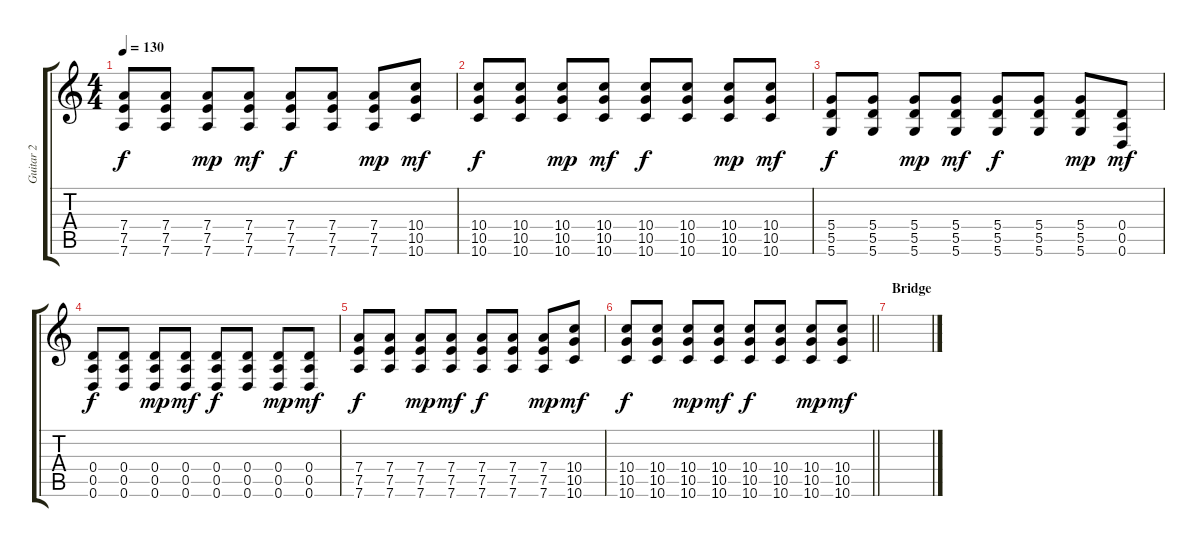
\track ("Guitar 2" "Guitar 2") {instrument distortionguitar}
\staff {score tabs}
\tuning (E4 B3 G3 D3 A2 D2) {hide}
\ts (4 4)
\tempo 130
\clef g2
\ks c
(7.4 7.5 7.6).8{dy f} (7.4 7.5 7.6).8 (7.4 7.5 7.6).8{dy mp} (7.4 7.5 7.6).8{dy mf} (7.4 7.5 7.6).8{dy f} (7.4 7.5 7.6).8 (7.4 7.5 7.6).8{dy mp} (10.4 10.5 10.6).8{dy mf} |
(10.4 10.5 10.6).8{dy f} (10.4 10.5 10.6).8 (10.4 10.5 10.6).8{dy mp} (10.4 10.5 10.6).8{dy mf} (10.4 10.5 10.6).8{dy f} (10.4 10.5 10.6).8 (10.4 10.5 10.6).8{dy mp} (10.4 10.5 10.6).8{dy mf} |
(5.4 5.5 5.6).8{dy f} (5.4 5.5 5.6).8 (5.4 5.5 5.6).8{dy mp} (5.4 5.5 5.6).8{dy mf} (5.4 5.5 5.6).8{dy f} (5.4 5.5 5.6).8 (5.4 5.5 5.6).8{dy mp} (0.4 0.5 0.6).8{dy mf} |
(0.4 0.5 0.6).8{dy f} (0.4 0.5 0.6).8 (0.4 0.5 0.6).8{dy mp} (0.4 0.5 0.6).8{dy mf} (0.4 0.5 0.6).8{dy f} (0.4 0.5 0.6).8 (0.4 0.5 0.6).8{dy mp} (0.4 0.5 0.6).8{dy mf} |
(7.4 7.5 7.6).8{dy f} (7.4 7.5 7.6).8 (7.4 7.5 7.6).8{dy mp} (7.4 7.5 7.6).8{dy mf} (7.4 7.5 7.6).8{dy f} (7.4 7.5 7.6).8 (7.4 7.5 7.6).8{dy mp} (10.4 10.5 10.6).8{dy mf} |
\barLineRight lightlight
(10.4 10.5 10.6).8{dy f} (10.4 10.5 10.6).8 (10.4 10.5 10.6).8{dy mp} (10.4 10.5 10.6).8{dy mf} (10.4 10.5 10.6).8{dy f} (10.4 10.5 10.6).8 (10.4 10.5 10.6).8{dy mp} (10.4 10.5 10.6).8{dy mf} |
\section ("" "Bridge")
